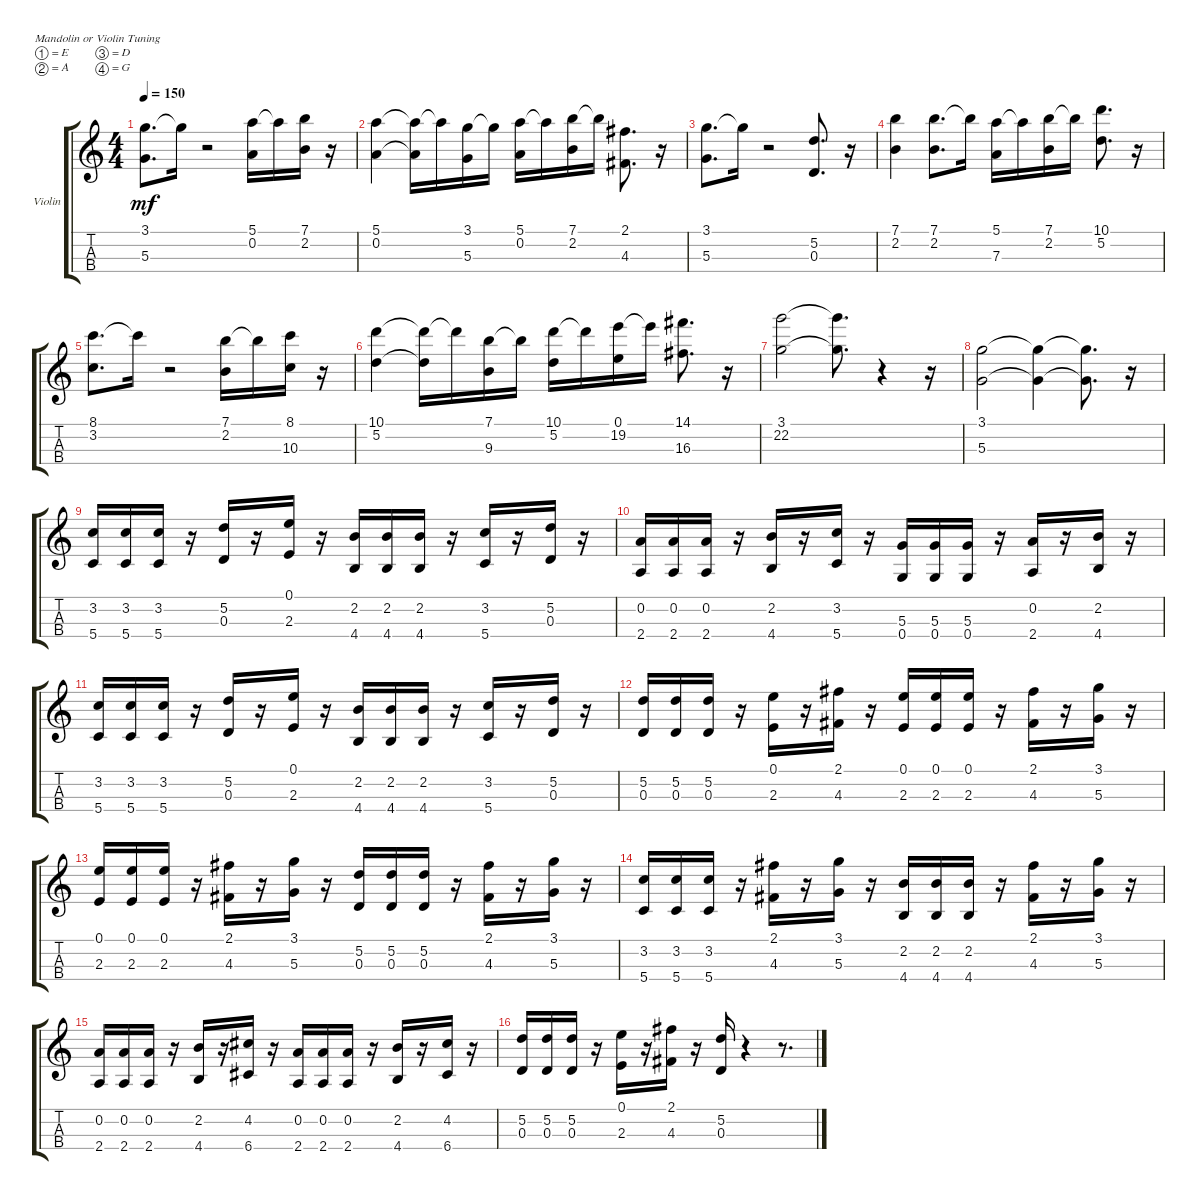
\bracketExtendMode groupsimilarinstruments
\firstSystemTrackNameOrientation horizontal
\otherSystemsTrackNameOrientation horizontal
\track ("Pizzicato String Ensemb" "Violin") {instrument violin}
\staff {score tabs}
\tuning (E5 A4 D4 G3)
\ts (4 4)
\tempo 150
\clef g2
\ks c
(3.1 5.3).8{d dy mf} 3.1{t}.16 r.2 (5.1 0.2).16 5.1{t}.16 (7.1 2.2).16 r.16 |
(5.1 0.2).4 (5.1{t} 0.2{t}).16 5.1{t}.16 (3.1 5.3).16 3.1{t}.16 (5.1 0.2).16 5.1{t}.16 (7.1 2.2).16 7.1{t}.16 (2.1 4.3).8{d} r.16 |
(3.1 5.3).8{d} 3.1{t}.16 r.2 (5.2 0.3).8{d} r.16 |
(7.1 2.2).4 (7.1 2.2).8{d} 7.1{t}.16 (5.1 7.3).16 5.1{t}.16 (7.1 2.2).16 7.1{t}.16 (10.1 5.2).8{d} r.16 |
(8.1 3.2).8{d} 8.1{t}.16 r.2 (7.1 2.2).16 7.1{t}.16 (8.1 10.3).16 r.16 |
(10.1 5.2).4 (10.1{t} 5.2{t}).16 10.1{t}.16 (7.1 9.3).16 7.1{t}.16 (10.1 5.2).16 10.1{t}.16 (0.1 19.2).16 19.2{t}.16 (14.1 16.3).8{d} r.16 |
(3.1 22.2).2 (3.1{t} 22.2{t}).8{d} r.4 r.16 |
(3.1 5.3).2 (3.1{t} 5.3{t}).4 (3.1{t} 5.3{t}).8{d} r.16 |
(3.2 5.4).16 (3.2 5.4).16 (3.2 5.4).16 r.16 (5.2 0.3).16 r.16 (0.1 2.3).16 r.16 (2.2 4.4).16 (2.2 4.4).16 (2.2 4.4).16 r.16 (3.2 5.4).16 r.16 (5.2 0.3).16 r.16 |
(0.2 2.4).16 (0.2 2.4).16 (0.2 2.4).16 r.16 (2.2 4.4).16 r.16 (3.2 5.4).16 r.16 (5.3 0.4).16 (5.3 0.4).16 (5.3 0.4).16 r.16 (0.2 2.4).16 r.16 (2.2 4.4).16 r.16 |
(3.2 5.4).16 (3.2 5.4).16 (3.2 5.4).16 r.16 (5.2 0.3).16 r.16 (0.1 2.3).16 r.16 (2.2 4.4).16 (2.2 4.4).16 (2.2 4.4).16 r.16 (3.2 5.4).16 r.16 (5.2 0.3).16 r.16 |
(5.2 0.3).16 (5.2 0.3).16 (5.2 0.3).16 r.16 (0.1 2.3).16 r.16 (2.1 4.3).16 r.16 (0.1 2.3).16 (0.1 2.3).16 (0.1 2.3).16 r.16 (2.1 4.3).16 r.16 (3.1 5.3).16 r.16 |
(0.1 2.3).16 (0.1 2.3).16 (0.1 2.3).16 r.16 (2.1 4.3).16 r.16 (3.1 5.3).16 r.16 (5.2 0.3).16 (5.2 0.3).16 (5.2 0.3).16 r.16 (2.1 4.3).16 r.16 (3.1 5.3).16 r.16 |
(3.2 5.4).16 (3.2 5.4).16 (3.2 5.4).16 r.16 (2.1 4.3).16 r.16 (3.1 5.3).16 r.16 (2.2 4.4).16 (2.2 4.4).16 (2.2 4.4).16 r.16 (2.1 4.3).16 r.16 (3.1 5.3).16 r.16 |
(0.2 2.4).16 (0.2 2.4).16 (0.2 2.4).16 r.16 (2.2 4.4).16 r.16 (4.2 6.4).16 r.16 (0.2 2.4).16 (0.2 2.4).16 (0.2 2.4).16 r.16 (2.2 4.4).16 r.16 (4.2 6.4).16 r.16 |
(5.2 0.3).16 (5.2 0.3).16 (5.2 0.3).16 r.16 (0.1 2.3).16 r.16 (2.1 4.3).16 r.16 (5.2 0.3).16 r.4 r.8{d}
